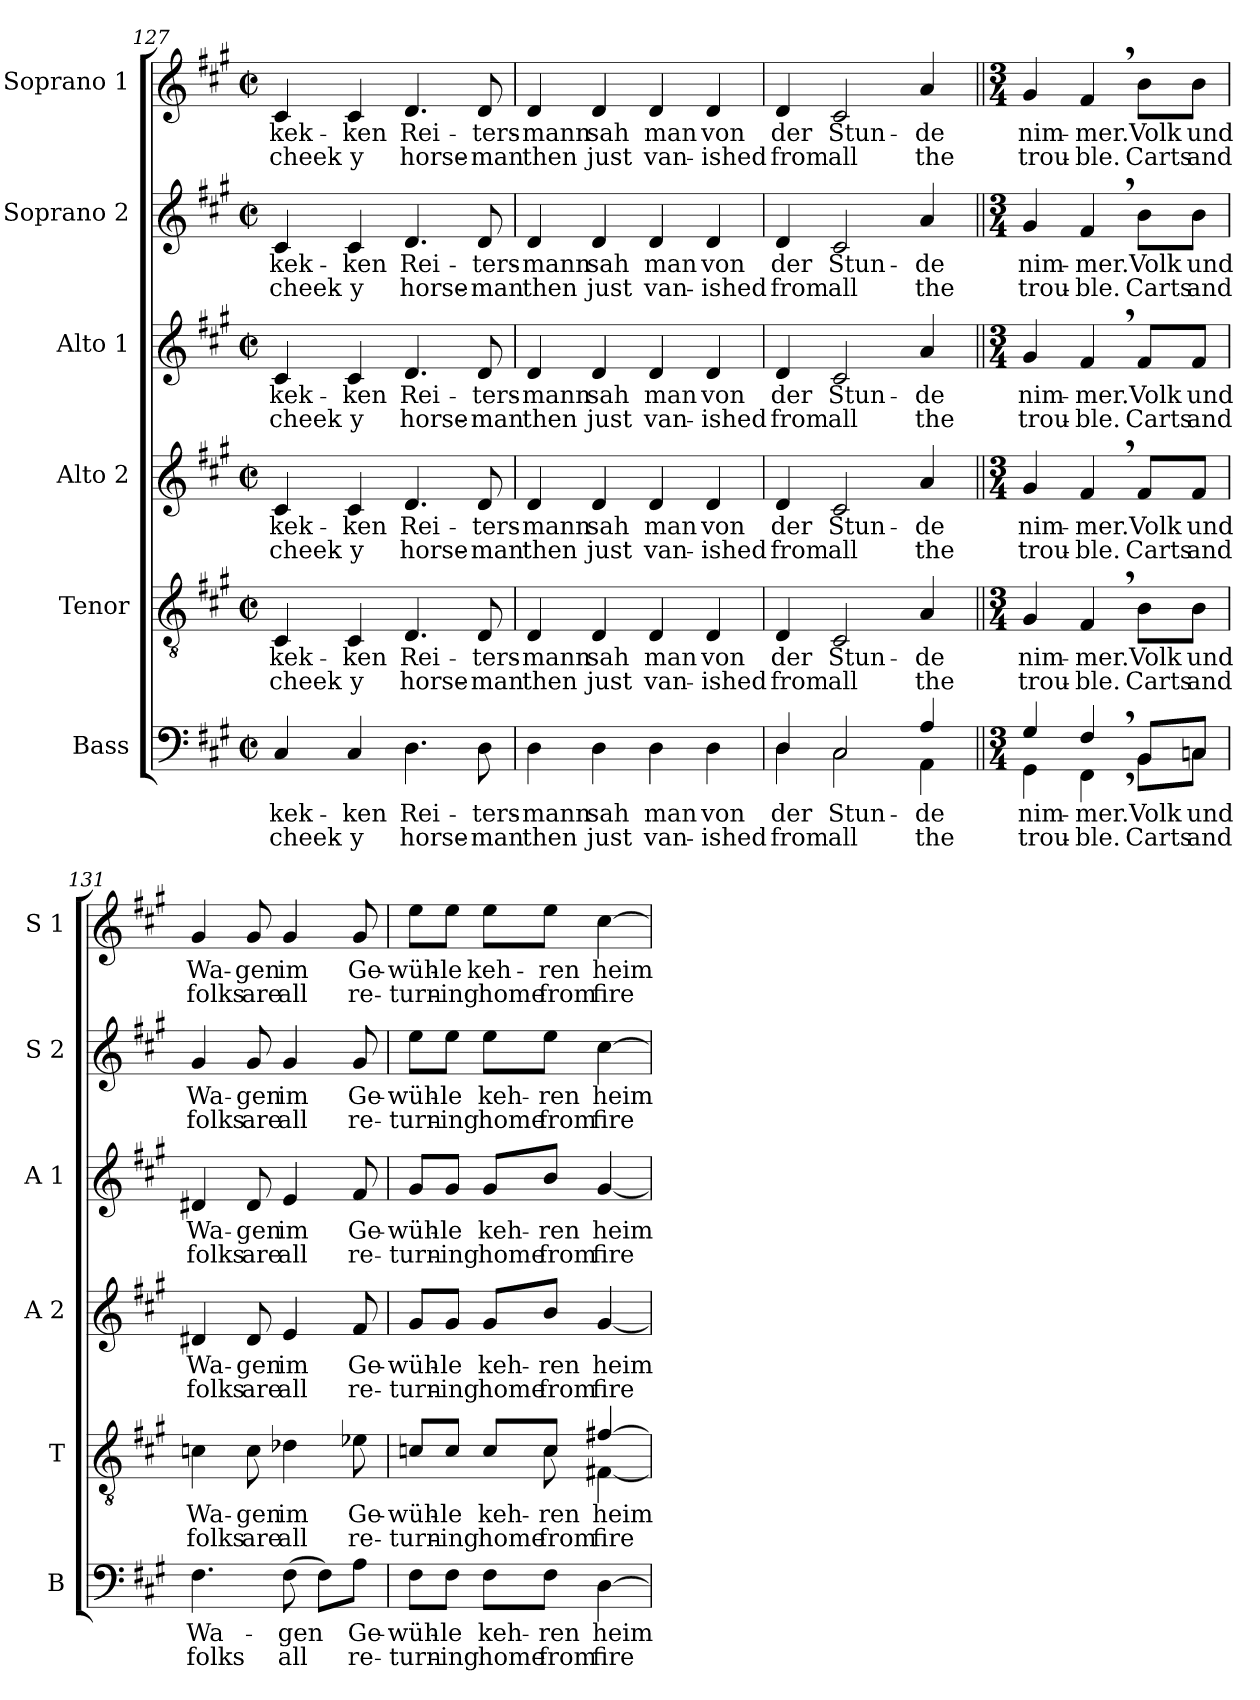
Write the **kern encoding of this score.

**kern	**text	**text	**kern	**text	**text	**kern	**text	**text	**kern	**text	**text	**kern	**text	**text	**kern	**text	**text
*part6	*part6	*part6	*part5	*part5	*part5	*part4	*part4	*part4	*part3	*part3	*part3	*part2	*part2	*part2	*part1	*part1	*part1
*staff6	*staff6	*staff6	*staff5	*staff5	*staff5	*staff4	*staff4	*staff4	*staff3	*staff3	*staff3	*staff2	*staff2	*staff2	*staff1	*staff1	*staff1
*I"Bass	*	*	*I"Tenor	*	*	*I"Alto 2	*	*	*I"Alto 1	*	*	*I"Soprano 2	*	*	*I"Soprano 1	*	*
*I'B	*	*	*I'T	*	*	*I'A 2	*	*	*I'A 1	*	*	*I'S 2	*	*	*I'S 1	*	*
*clefF4	*	*	*clefGv2	*	*	*clefG2	*	*	*clefG2	*	*	*clefG2	*	*	*clefG2	*	*
*k[f#c#g#]	*	*	*k[f#c#g#]	*	*	*k[f#c#g#]	*	*	*k[f#c#g#]	*	*	*k[f#c#g#]	*	*	*k[f#c#g#]	*	*
*f#:	*	*	*f#:	*	*	*f#:	*	*	*f#:	*	*	*f#:	*	*	*f#:	*	*
*M2/2	*	*	*M2/2	*	*	*M2/2	*	*	*M2/2	*	*	*M2/2	*	*	*M2/2	*	*
*met(c|)	*	*	*met(c|)	*	*	*met(c|)	*	*	*met(c|)	*	*	*met(c|)	*	*	*met(c|)	*	*
=127	=127	=127	=127	=127	=127	=127	=127	=127	=127	=127	=127	=127	=127	=127	=127	=127	=127
!	!LO:LY:b	!LO:LY:b	!	!	!	!	!	!	!	!	!	!	!	!	!	!	!
!	!	!	!	!LO:LY:b	!LO:LY:b	!	!	!	!	!	!	!	!	!	!	!	!
!	!	!	!	!	!	!	!LO:LY:b	!LO:LY:b	!	!	!	!	!	!	!	!	!
!	!	!	!	!	!	!	!	!	!	!LO:LY:b	!LO:LY:b	!	!	!	!	!	!
!	!	!	!	!	!	!	!	!	!	!	!	!	!LO:LY:b	!LO:LY:b	!	!	!
!	!	!	!	!	!	!	!	!	!	!	!	!	!	!	!	!LO:LY:b	!LO:LY:b
4C#/	kek-	cheek-	4C#/	kek-	cheek-	4c#/	kek-	cheek-	4c#/	kek-	cheek-	4c#/	kek-	cheek-	4c#/	kek-	cheek-
!	!LO:LY:b	!LO:LY:b	!	!	!	!	!	!	!	!	!	!	!	!	!	!	!
!	!	!	!	!LO:LY:b	!LO:LY:b	!	!	!	!	!	!	!	!	!	!	!	!
!	!	!	!	!	!	!	!LO:LY:b	!LO:LY:b	!	!	!	!	!	!	!	!	!
!	!	!	!	!	!	!	!	!	!	!LO:LY:b	!LO:LY:b	!	!	!	!	!	!
!	!	!	!	!	!	!	!	!	!	!	!	!	!LO:LY:b	!LO:LY:b	!	!	!
!	!	!	!	!	!	!	!	!	!	!	!	!	!	!	!	!LO:LY:b	!LO:LY:b
4C#/	-ken	-y	4C#/	-ken	-y	4c#/	-ken	-y	4c#/	-ken	-y	4c#/	-ken	-y	4c#/	-ken	-y
!	!LO:LY:b	!LO:LY:b	!	!	!	!	!	!	!	!	!	!	!	!	!	!	!
!	!	!	!	!LO:LY:b	!LO:LY:b	!	!	!	!	!	!	!	!	!	!	!	!
!	!	!	!	!	!	!	!LO:LY:b	!LO:LY:b	!	!	!	!	!	!	!	!	!
!	!	!	!	!	!	!	!	!	!	!LO:LY:b	!LO:LY:b	!	!	!	!	!	!
!	!	!	!	!	!	!	!	!	!	!	!	!	!LO:LY:b	!LO:LY:b	!	!	!
!	!	!	!	!	!	!	!	!	!	!	!	!	!	!	!	!LO:LY:b	!LO:LY:b
4.D\	Rei-	horse-	4.D/	Rei-	horse-	4.d/	Rei-	horse-	4.d/	Rei-	horse-	4.d/	Rei-	horse-	4.d/	Rei-	horse-
!	!LO:LY:b	!LO:LY:b	!	!	!	!	!	!	!	!	!	!	!	!	!	!	!
!	!	!	!	!LO:LY:b	!LO:LY:b	!	!	!	!	!	!	!	!	!	!	!	!
!	!	!	!	!	!	!	!LO:LY:b	!LO:LY:b	!	!	!	!	!	!	!	!	!
!	!	!	!	!	!	!	!	!	!	!LO:LY:b	!LO:LY:b	!	!	!	!	!	!
!	!	!	!	!	!	!	!	!	!	!	!	!	!LO:LY:b	!LO:LY:b	!	!	!
!	!	!	!	!	!	!	!	!	!	!	!	!	!	!	!	!LO:LY:b	!LO:LY:b
8D\	-ters-	-man	8D/	-ters-	-man	8d/	-ters-	-man	8d/	-ters-	-man	8d/	-ters-	-man	8d/	-ters-	-man
=128	=128	=128	=128	=128	=128	=128	=128	=128	=128	=128	=128	=128	=128	=128	=128	=128	=128
!	!LO:LY:b	!LO:LY:b	!	!	!	!	!	!	!	!	!	!	!	!	!	!	!
!	!	!	!	!LO:LY:b	!LO:LY:b	!	!	!	!	!	!	!	!	!	!	!	!
!	!	!	!	!	!	!	!LO:LY:b	!LO:LY:b	!	!	!	!	!	!	!	!	!
!	!	!	!	!	!	!	!	!	!	!LO:LY:b	!LO:LY:b	!	!	!	!	!	!
!	!	!	!	!	!	!	!	!	!	!	!	!	!LO:LY:b	!LO:LY:b	!	!	!
!	!	!	!	!	!	!	!	!	!	!	!	!	!	!	!	!LO:LY:b	!LO:LY:b
4D\	-mann	then	4D/	-mann	then	4d/	-mann	then	4d/	-mann	then	4d/	-mann	then	4d/	-mann	then
!	!LO:LY:b	!LO:LY:b	!	!	!	!	!	!	!	!	!	!	!	!	!	!	!
!	!	!	!	!LO:LY:b	!LO:LY:b	!	!	!	!	!	!	!	!	!	!	!	!
!	!	!	!	!	!	!	!LO:LY:b	!LO:LY:b	!	!	!	!	!	!	!	!	!
!	!	!	!	!	!	!	!	!	!	!LO:LY:b	!LO:LY:b	!	!	!	!	!	!
!	!	!	!	!	!	!	!	!	!	!	!	!	!LO:LY:b	!LO:LY:b	!	!	!
!	!	!	!	!	!	!	!	!	!	!	!	!	!	!	!	!LO:LY:b	!LO:LY:b
4D\	sah	just	4D/	sah	just	4d/	sah	just	4d/	sah	just	4d/	sah	just	4d/	sah	just
!	!LO:LY:b	!LO:LY:b	!	!	!	!	!	!	!	!	!	!	!	!	!	!	!
!	!	!	!	!LO:LY:b	!LO:LY:b	!	!	!	!	!	!	!	!	!	!	!	!
!	!	!	!	!	!	!	!LO:LY:b	!LO:LY:b	!	!	!	!	!	!	!	!	!
!	!	!	!	!	!	!	!	!	!	!LO:LY:b	!LO:LY:b	!	!	!	!	!	!
!	!	!	!	!	!	!	!	!	!	!	!	!	!LO:LY:b	!LO:LY:b	!	!	!
!	!	!	!	!	!	!	!	!	!	!	!	!	!	!	!	!LO:LY:b	!LO:LY:b
4D\	man	van-	4D/	man	van-	4d/	man	van-	4d/	man	van-	4d/	man	van-	4d/	man	van-
!	!LO:LY:b	!LO:LY:b	!	!	!	!	!	!	!	!	!	!	!	!	!	!	!
!	!	!	!	!LO:LY:b	!LO:LY:b	!	!	!	!	!	!	!	!	!	!	!	!
!	!	!	!	!	!	!	!LO:LY:b	!LO:LY:b	!	!	!	!	!	!	!	!	!
!	!	!	!	!	!	!	!	!	!	!LO:LY:b	!LO:LY:b	!	!	!	!	!	!
!	!	!	!	!	!	!	!	!	!	!	!	!	!LO:LY:b	!LO:LY:b	!	!	!
!	!	!	!	!	!	!	!	!	!	!	!	!	!	!	!	!LO:LY:b	!LO:LY:b
4D\	von	-ished	4D/	von	-ished	4d/	von	-ished	4d/	von	-ished	4d/	von	-ished	4d/	von	-ished
=129	=129	=129	=129	=129	=129	=129	=129	=129	=129	=129	=129	=129	=129	=129	=129	=129	=129
!	!LO:LY:b	!LO:LY:b	!	!	!	!	!	!	!	!	!	!	!	!	!	!	!
*^	*	*	*	*	*	*	*	*	*	*	*	*	*	*	*	*	*
!	!	!	!	!	!LO:LY:b	!LO:LY:b	!	!	!	!	!	!	!	!	!	!	!	!
!	!	!	!	!	!	!	!	!LO:LY:b	!LO:LY:b	!	!	!	!	!	!	!	!	!
!	!	!	!	!	!	!	!	!	!	!	!LO:LY:b	!LO:LY:b	!	!	!	!	!	!
!	!	!	!	!	!	!	!	!	!	!	!	!	!	!LO:LY:b	!LO:LY:b	!	!	!
!	!	!	!	!	!	!	!	!	!	!	!	!	!	!	!	!	!LO:LY:b	!LO:LY:b
4D/	4D\	der	from	4D/	der	from	4d/	der	from	4d/	der	from	4d/	der	from	4d/	der	from
!	!	!LO:LY:b	!LO:LY:b	!	!	!	!	!	!	!	!	!	!	!	!	!	!	!
!	!	!	!	!	!LO:LY:b	!LO:LY:b	!	!	!	!	!	!	!	!	!	!	!	!
!	!	!	!	!	!	!	!	!LO:LY:b	!LO:LY:b	!	!	!	!	!	!	!	!	!
!	!	!	!	!	!	!	!	!	!	!	!LO:LY:b	!LO:LY:b	!	!	!	!	!	!
!	!	!	!	!	!	!	!	!	!	!	!	!	!	!LO:LY:b	!LO:LY:b	!	!	!
!	!	!	!	!	!	!	!	!	!	!	!	!	!	!	!	!	!LO:LY:b	!LO:LY:b
2C#/	2C#\	Stun-	all	2C#/	Stun-	all	2c#/	Stun-	all	2c#/	Stun-	all	2c#/	Stun-	all	2c#/	Stun-	all
!	!	!LO:LY:b	!LO:LY:b	!	!	!	!	!	!	!	!	!	!	!	!	!	!	!
!	!	!	!	!	!LO:LY:b	!LO:LY:b	!	!	!	!	!	!	!	!	!	!	!	!
!	!	!	!	!	!	!	!	!LO:LY:b	!LO:LY:b	!	!	!	!	!	!	!	!	!
!	!	!	!	!	!	!	!	!	!	!	!LO:LY:b	!LO:LY:b	!	!	!	!	!	!
!	!	!	!	!	!	!	!	!	!	!	!	!	!	!LO:LY:b	!LO:LY:b	!	!	!
!	!	!	!	!	!	!	!	!	!	!	!	!	!	!	!	!	!LO:LY:b	!LO:LY:b
4A/	4AA\	-de	the	4A/	-de	the	4a/	-de	the	4a/	-de	the	4a/	-de	the	4a/	-de	the
=130||	=130||	=130||	=130||	=130||	=130||	=130||	=130||	=130||	=130||	=130||	=130||	=130||	=130||	=130||	=130||	=130||	=130||	=130||
*M3/4	*	*	*	*M3/4	*	*	*M3/4	*	*	*M3/4	*	*	*M3/4	*	*	*M3/4	*	*
!	!	!LO:LY:b	!LO:LY:b	!	!	!	!	!	!	!	!	!	!	!	!	!	!	!
!	!	!	!	!	!LO:LY:b	!LO:LY:b	!	!	!	!	!	!	!	!	!	!	!	!
!	!	!	!	!	!	!	!	!LO:LY:b	!LO:LY:b	!	!	!	!	!	!	!	!	!
!	!	!	!	!	!	!	!	!	!	!	!LO:LY:b	!LO:LY:b	!	!	!	!	!	!
!	!	!	!	!	!	!	!	!	!	!	!	!	!	!LO:LY:b	!LO:LY:b	!	!	!
!	!	!	!	!	!	!	!	!	!	!	!	!	!	!	!	!	!LO:LY:b	!LO:LY:b
4G#/	4GG#\	nim-	trou-	4G#/	nim-	trou-	4g#/	nim-	trou-	4g#/	nim-	trou-	4g#/	nim-	trou-	4g#/	nim-	trou-
!	!	!LO:LY:b	!LO:LY:b	!	!	!	!	!	!	!	!	!	!	!	!	!	!	!
!	!	!	!	!	!LO:LY:b	!LO:LY:b	!	!	!	!	!	!	!	!	!	!	!	!
!	!	!	!	!	!	!	!	!LO:LY:b	!LO:LY:b	!	!	!	!	!	!	!	!	!
!	!	!	!	!	!	!	!	!	!	!	!LO:LY:b	!LO:LY:b	!	!	!	!	!	!
!	!	!	!	!	!	!	!	!	!	!	!	!	!	!LO:LY:b	!LO:LY:b	!	!	!
!	!	!	!	!	!	!	!	!	!	!	!	!	!	!	!	!	!LO:LY:b	!LO:LY:b
4F#,>/	4FF#,<\	-mer.	-ble.	4F#,>/	-mer.	-ble.	4f#,>/	-mer.	-ble.	4f#,>/	-mer.	-ble.	4f#,>/	-mer.	-ble.	4f#,>/	-mer.	-ble.
!	!	!LO:LY:b	!LO:LY:b	!	!	!	!	!	!	!	!	!	!	!	!	!	!	!
!	!	!	!	!	!LO:LY:b	!LO:LY:b	!	!	!	!	!	!	!	!	!	!	!	!
!	!	!	!	!	!	!	!	!LO:LY:b	!LO:LY:b	!	!	!	!	!	!	!	!	!
!	!	!	!	!	!	!	!	!	!	!	!LO:LY:b	!LO:LY:b	!	!	!	!	!	!
!	!	!	!	!	!	!	!	!	!	!	!	!	!	!LO:LY:b	!LO:LY:b	!	!	!
!	!	!	!	!	!	!	!	!	!	!	!	!	!	!	!	!	!LO:LY:b	!LO:LY:b
8BB/L	8BB\L	Volk	Carts	8B\L	Volk	Carts	8f#/L	Volk	Carts	8f#/L	Volk	Carts	8b\L	Volk	Carts	8b\L	Volk	Carts
!	!	!LO:LY:b	!LO:LY:b	!	!	!	!	!	!	!	!	!	!	!	!	!	!	!
!	!	!	!	!	!LO:LY:b	!LO:LY:b	!	!	!	!	!	!	!	!	!	!	!	!
!	!	!	!	!	!	!	!	!LO:LY:b	!LO:LY:b	!	!	!	!	!	!	!	!	!
!	!	!	!	!	!	!	!	!	!	!	!LO:LY:b	!LO:LY:b	!	!	!	!	!	!
!	!	!	!	!	!	!	!	!	!	!	!	!	!	!LO:LY:b	!LO:LY:b	!	!	!
!	!	!	!	!	!	!	!	!	!	!	!	!	!	!	!	!	!LO:LY:b	!LO:LY:b
8Cn/J	8C\J	und	and	8B\J	und	and	8f#/J	und	and	8f#/J	und	and	8b\J	und	and	8b\J	und	and
*v	*v	*	*	*	*	*	*	*	*	*	*	*	*	*	*	*	*	*
=131	=131	=131	=131	=131	=131	=131	=131	=131	=131	=131	=131	=131	=131	=131	=131	=131	=131
*^	*	*	*	*	*	*	*	*	*	*	*	*	*	*	*	*	*
!	!	!LO:LY:b	!LO:LY:b	!	!	!	!	!	!	!	!	!	!	!	!	!	!	!
*v	*v	*	*	*	*	*	*	*	*	*	*	*	*	*	*	*	*	*
*^	*	*	*	*	*	*	*	*	*	*	*	*	*	*	*	*	*
!	!	!	!	!	!LO:LY:b	!LO:LY:b	!	!	!	!	!	!	!	!	!	!	!	!
*v	*v	*	*	*	*	*	*	*	*	*	*	*	*	*	*	*	*	*
*^	*	*	*	*	*	*	*	*	*	*	*	*	*	*	*	*	*
!	!	!	!	!	!	!	!	!LO:LY:b	!LO:LY:b	!	!	!	!	!	!	!	!	!
*v	*v	*	*	*	*	*	*	*	*	*	*	*	*	*	*	*	*	*
*^	*	*	*	*	*	*	*	*	*	*	*	*	*	*	*	*	*
!	!	!	!	!	!	!	!	!	!	!	!LO:LY:b	!LO:LY:b	!	!	!	!	!	!
*v	*v	*	*	*	*	*	*	*	*	*	*	*	*	*	*	*	*	*
*^	*	*	*	*	*	*	*	*	*	*	*	*	*	*	*	*	*
!	!	!	!	!	!	!	!	!	!	!	!	!	!	!LO:LY:b	!LO:LY:b	!	!	!
*v	*v	*	*	*	*	*	*	*	*	*	*	*	*	*	*	*	*	*
*^	*	*	*	*	*	*	*	*	*	*	*	*	*	*	*	*	*
!	!	!	!	!	!	!	!	!	!	!	!	!	!	!	!	!	!LO:LY:b	!LO:LY:b
*v	*v	*	*	*	*	*	*	*	*	*	*	*	*	*	*	*	*	*
4.F#\	Wa-	folks	4cn\	Wa-	folks	4d#X/	Wa-	folks	4d#X/	Wa-	folks	4g#/	Wa-	folks	4g#/	Wa-	folks
!	!	!	!	!LO:LY:b	!LO:LY:b	!	!	!	!	!	!	!	!	!	!	!	!
!	!	!	!	!	!	!	!LO:LY:b	!LO:LY:b	!	!	!	!	!	!	!	!	!
!	!	!	!	!	!	!	!	!	!	!LO:LY:b	!LO:LY:b	!	!	!	!	!	!
!	!	!	!	!	!	!	!	!	!	!	!	!	!LO:LY:b	!LO:LY:b	!	!	!
!	!	!	!	!	!	!	!	!	!	!	!	!	!	!	!	!LO:LY:b	!LO:LY:b
.	.	.	8c\	-gen	are	8d#/	-gen	are	8d#/	-gen	are	8g#/	-gen	are	8g#/	-gen	are
!	!LO:LY:b	!LO:LY:b	!	!	!	!	!	!	!	!	!	!	!	!	!	!	!
!	!	!	!	!LO:LY:b	!LO:LY:b	!	!	!	!	!	!	!	!	!	!	!	!
!	!	!	!	!	!	!	!LO:LY:b	!LO:LY:b	!	!	!	!	!	!	!	!	!
!	!	!	!	!	!	!	!	!	!	!LO:LY:b	!LO:LY:b	!	!	!	!	!	!
!	!	!	!	!	!	!	!	!	!	!	!	!	!LO:LY:b	!LO:LY:b	!	!	!
!	!	!	!	!	!	!	!	!	!	!	!	!	!	!	!	!LO:LY:b	!LO:LY:b
(>8F#\	-gen	all	4d-X\	im	all	4e/	im	all	4e/	im	all	4g#/	im	all	4g#/	im	all
8F#\L)	.	.	.	.	.	.	.	.	.	.	.	.	.	.	.	.	.
!	!LO:LY:b	!LO:LY:b	!	!	!	!	!	!	!	!	!	!	!	!	!	!	!
!	!	!	!	!LO:LY:b	!LO:LY:b	!	!	!	!	!	!	!	!	!	!	!	!
!	!	!	!	!	!	!	!LO:LY:b	!LO:LY:b	!	!	!	!	!	!	!	!	!
!	!	!	!	!	!	!	!	!	!	!LO:LY:b	!LO:LY:b	!	!	!	!	!	!
!	!	!	!	!	!	!	!	!	!	!	!	!	!LO:LY:b	!LO:LY:b	!	!	!
!	!	!	!	!	!	!	!	!	!	!	!	!	!	!	!	!LO:LY:b	!LO:LY:b
8A\J	Ge-	re-	8e-X\	Ge-	re-	8f#/	Ge-	re-	8f#/	Ge-	re-	8g#/	Ge-	re-	8g#/	Ge-	re-
!!LO:PB:g=z
=132	=132	=132	=132	=132	=132	=132	=132	=132	=132	=132	=132	=132	=132	=132	=132	=132	=132
!	!LO:LY:b	!LO:LY:b	!	!	!	!	!	!	!	!	!	!	!	!	!	!	!
!	!	!	!	!LO:LY:b	!LO:LY:b	!	!	!	!	!	!	!	!	!	!	!	!
*	*	*	*^	*	*	*	*	*	*	*	*	*	*	*	*	*	*
!	!	!	!	!	!	!	!	!LO:LY:b	!LO:LY:b	!	!	!	!	!	!	!	!	!
!	!	!	!	!	!	!	!	!	!	!	!LO:LY:b	!LO:LY:b	!	!	!	!	!	!
!	!	!	!	!	!	!	!	!	!	!	!	!	!	!LO:LY:b	!LO:LY:b	!	!	!
!	!	!	!	!	!	!	!	!	!	!	!	!	!	!	!	!	!LO:LY:b	!LO:LY:b
8F#\L	-wüh-	-turn-	8cn/L	4.ryy	-wüh-	-turn-	8g#/L	-wüh-	-turn-	8g#/L	-wüh-	-turn-	8ee\L	-wüh-	-turn-	8ee\L	-wüh-	-turn-
!	!LO:LY:b	!LO:LY:b	!	!	!	!	!	!	!	!	!	!	!	!	!	!	!	!
!	!	!	!	!	!LO:LY:b	!LO:LY:b	!	!	!	!	!	!	!	!	!	!	!	!
!	!	!	!	!	!	!	!	!LO:LY:b	!LO:LY:b	!	!	!	!	!	!	!	!	!
!	!	!	!	!	!	!	!	!	!	!	!LO:LY:b	!LO:LY:b	!	!	!	!	!	!
!	!	!	!	!	!	!	!	!	!	!	!	!	!	!LO:LY:b	!LO:LY:b	!	!	!
!	!	!	!	!	!	!	!	!	!	!	!	!	!	!	!	!	!LO:LY:b	!LO:LY:b
8F#\J	-le	-ing	8c/J	.	-le	-ing	8g#/J	-le	-ing	8g#/J	-le	-ing	8ee\J	-le	-ing	8ee\J	-le	-ing
!	!LO:LY:b	!LO:LY:b	!	!	!	!	!	!	!	!	!	!	!	!	!	!	!	!
!	!	!	!	!	!LO:LY:b	!LO:LY:b	!	!	!	!	!	!	!	!	!	!	!	!
!	!	!	!	!	!	!	!	!LO:LY:b	!LO:LY:b	!	!	!	!	!	!	!	!	!
!	!	!	!	!	!	!	!	!	!	!	!LO:LY:b	!LO:LY:b	!	!	!	!	!	!
!	!	!	!	!	!	!	!	!	!	!	!	!	!	!LO:LY:b	!LO:LY:b	!	!	!
!	!	!	!	!	!	!	!	!	!	!	!	!	!	!	!	!	!LO:LY:b	!LO:LY:b
8F#\L	keh-	home	8c/L	.	keh-	home	8g#/L	keh-	home	8g#/L	keh-	home	8ee\L	keh-	home	8ee\L	keh-	home
!	!LO:LY:b	!LO:LY:b	!	!	!	!	!	!	!	!	!	!	!	!	!	!	!	!
!	!	!	!	!	!LO:LY:b	!LO:LY:b	!	!	!	!	!	!	!	!	!	!	!	!
!	!	!	!	!	!	!	!	!LO:LY:b	!LO:LY:b	!	!	!	!	!	!	!	!	!
!	!	!	!	!	!	!	!	!	!	!	!LO:LY:b	!LO:LY:b	!	!	!	!	!	!
!	!	!	!	!	!	!	!	!	!	!	!	!	!	!LO:LY:b	!LO:LY:b	!	!	!
!	!	!	!	!	!	!	!	!	!	!	!	!	!	!	!	!	!LO:LY:b	!LO:LY:b
8F#\J	-ren	from	8c/J	8c\	-ren	from	8b/J	-ren	from	8b/J	-ren	from	8ee\J	-ren	from	8ee\J	-ren	from
!	!LO:LY:b	!LO:LY:b	!	!	!	!	!	!	!	!	!	!	!	!	!	!	!	!
!	!	!	!	!	!LO:LY:b	!LO:LY:b	!	!	!	!	!	!	!	!	!	!	!	!
!	!	!	!	!	!	!	!	!LO:LY:b	!LO:LY:b	!	!	!	!	!	!	!	!	!
!	!	!	!	!	!	!	!	!	!	!	!LO:LY:b	!LO:LY:b	!	!	!	!	!	!
!	!	!	!	!	!	!	!	!	!	!	!	!	!	!LO:LY:b	!LO:LY:b	!	!	!
!	!	!	!	!	!	!	!	!	!	!	!	!	!	!	!	!	!LO:LY:b	!LO:LY:b
[4D\	heim	fire	[>4f#X/	[<4F#X\	heim	fire	[4g#/	heim	fire	[4g#/	heim	fire	[4cc#\	heim	fire	[4cc#\	heim	fire
*	*	*	*v	*v	*	*	*	*	*	*	*	*	*	*	*	*	*	*
=	=	=	=	=	=	=	=	=	=	=	=	=	=	=	=	=	=
*-	*-	*-	*-	*-	*-	*-	*-	*-	*-	*-	*-	*-	*-	*-	*-	*-	*-
